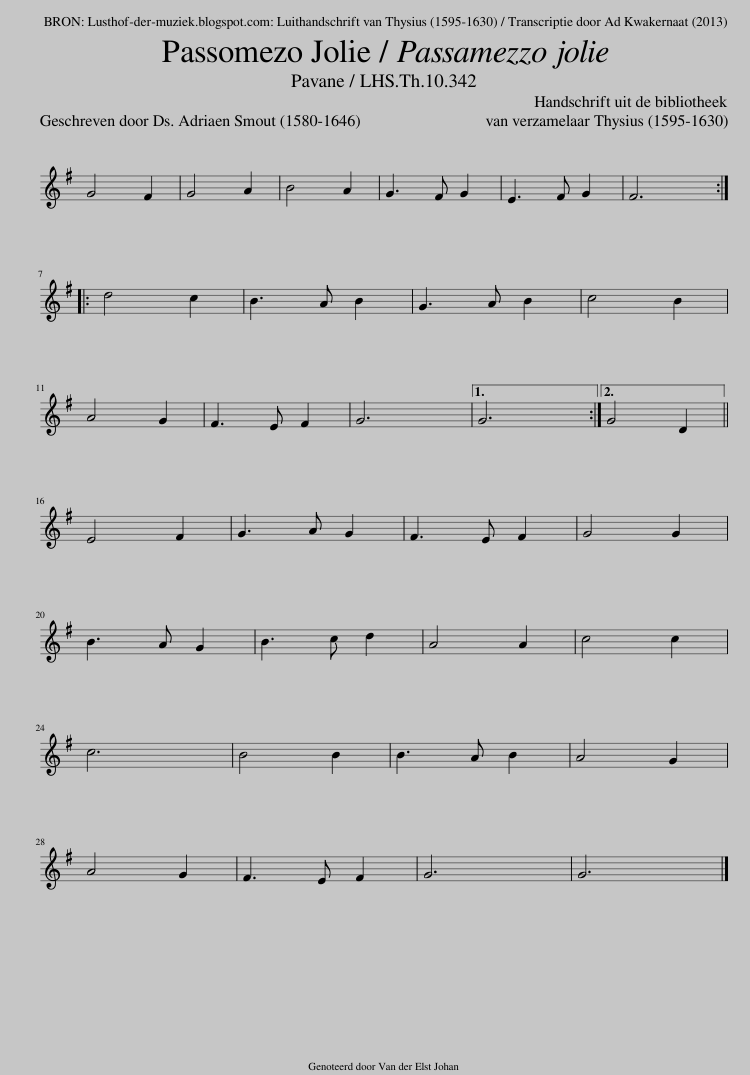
X:1
L:1/8
Q:1/4=114
M:3/4
I:linebreak $
K:G
V:1 treble
V:1
 G4 F2 | G4 A2 | B4 A2 | G3 F G2 | E3 F G2 | %5
 F6 ::$ d4 c2 | B3 A B2 | G3 A B2 | c4 B2 |$ %10
 A4 G2 | F3 E F2 | G6 |1 G6 :|2 G4 D2 ||$ %15
 E4 F2 | G3 A G2 | F3 E F2 | G4 G2 |$ B3 A G2 | %20
 B3 c d2 | A4 A2 | c4 c2 |$ c6 | B4 B2 | %25
 B3 A B2 | A4 G2 |$ A4 G2 | F3 E F2 | G6 | %30
 G6 |] %31
